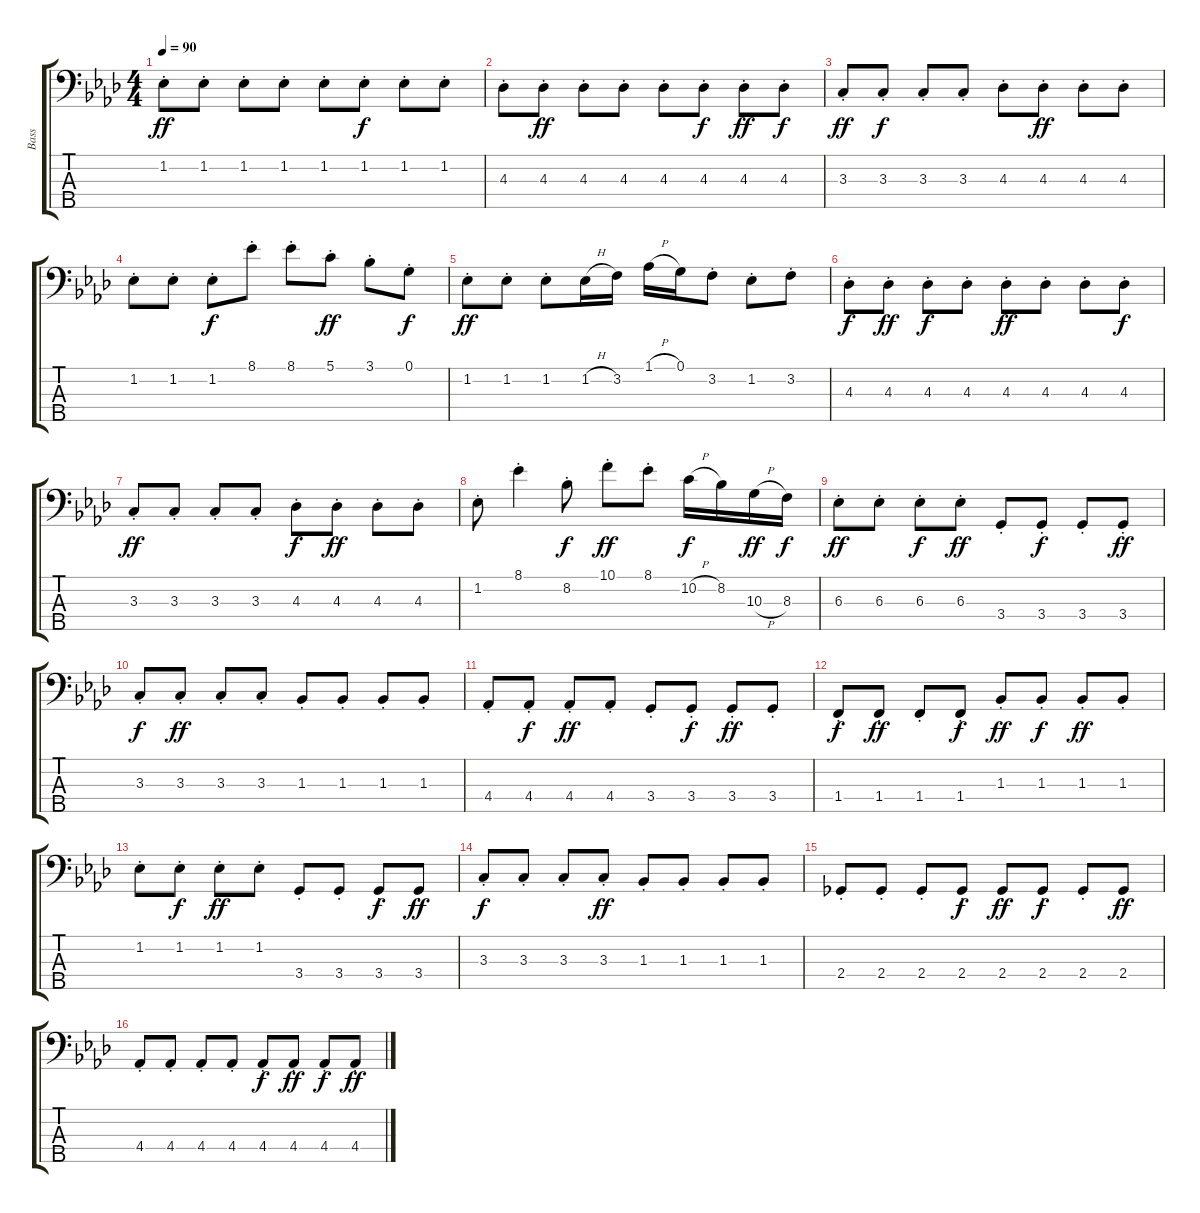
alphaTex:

\track ("Bass" "Bass") {instrument electricbassfinger}
\staff {score tabs}
\tuning (G2 D2 A1 E1 B0) {hide}
\ts (4 4)
\tempo 90
\clef f4
\ks ab
1.2{st}.8{dy ff} 1.2{st}.8 1.2{st}.8 1.2{st}.8 1.2{st}.8 1.2{st}.8{dy f} 1.2{st}.8 1.2{st}.8 |
4.3{st}.8 4.3{st}.8{dy ff} 4.3{st}.8 4.3{st}.8 4.3{st}.8 4.3{st}.8{dy f} 4.3{st}.8{dy ff} 4.3{st}.8{dy f} |
3.3{st}.8{dy ff} 3.3{st}.8{dy f} 3.3{st}.8 3.3{st}.8 4.3{st}.8 4.3{st}.8{dy ff} 4.3{st}.8 4.3{st}.8 |
1.2{st}.8 1.2{st}.8 1.2{st}.8{dy f} 8.1{st}.8 8.1{st}.8 5.1{st}.8{dy ff} 3.1{st}.8 0.1{st}.8{dy f} |
1.2{st}.8{dy ff} 1.2{st}.8 1.2{st}.8 1.2{h}.16 3.2.16 1.1{h}.16 0.1.16 3.2{st}.8 1.2{st}.8 3.2{st}.8 |
4.3{st}.8{dy f} 4.3{st}.8{dy ff} 4.3{st}.8{dy f} 4.3{st}.8 4.3{st}.8{dy ff} 4.3{st}.8 4.3{st}.8 4.3{st}.8{dy f} |
3.3{st}.8{dy ff} 3.3{st}.8 3.3{st}.8 3.3{st}.8 4.3{st}.8{dy f} 4.3{st}.8{dy ff} 4.3{st}.8 4.3{st}.8 |
1.2{st}.8 8.1{st}.4 8.2{st}.8{dy f} 10.1{st}.8{dy ff} 8.1{st}.8 10.2{h}.16{dy f} 8.2.16 10.3{h}.16{dy ff} 8.3.16{dy f} |
6.3{st}.8{dy ff} 6.3{st}.8 6.3{st}.8{dy f} 6.3{st}.8{dy ff} 3.4{st}.8 3.4{st}.8{dy f} 3.4{st}.8 3.4{st}.8{dy ff} |
3.3{st}.8{dy f} 3.3{st}.8{dy ff} 3.3{st}.8 3.3{st}.8 1.3{st}.8 1.3{st}.8 1.3{st}.8 1.3{st}.8 |
4.4{st}.8 4.4{st}.8{dy f} 4.4{st}.8{dy ff} 4.4{st}.8 3.4{st}.8 3.4{st}.8{dy f} 3.4{st}.8{dy ff} 3.4{st}.8 |
1.4{st}.8{dy f} 1.4{st}.8{dy ff} 1.4{st}.8 1.4{st}.8{dy f} 1.3{st}.8{dy ff} 1.3{st}.8{dy f} 1.3{st}.8{dy ff} 1.3{st}.8 |
1.2{st}.8 1.2{st}.8{dy f} 1.2{st}.8{dy ff} 1.2{st}.8 3.4{st}.8 3.4{st}.8 3.4{st}.8{dy f} 3.4{st}.8{dy ff} |
3.3{st}.8{dy f} 3.3{st}.8 3.3{st}.8 3.3{st}.8{dy ff} 1.3{st}.8 1.3{st}.8 1.3{st}.8 1.3{st}.8 |
2.4{st}.8 2.4{st}.8 2.4{st}.8 2.4{st}.8{dy f} 2.4{st}.8{dy ff} 2.4{st}.8{dy f} 2.4{st}.8 2.4{st}.8{dy ff} |
4.4{st}.8 4.4{st}.8 4.4{st}.8 4.4{st}.8 4.4{st}.8{dy f} 4.4{st}.8{dy ff} 4.4{st}.8{dy f} 4.4{st}.8{dy ff}
